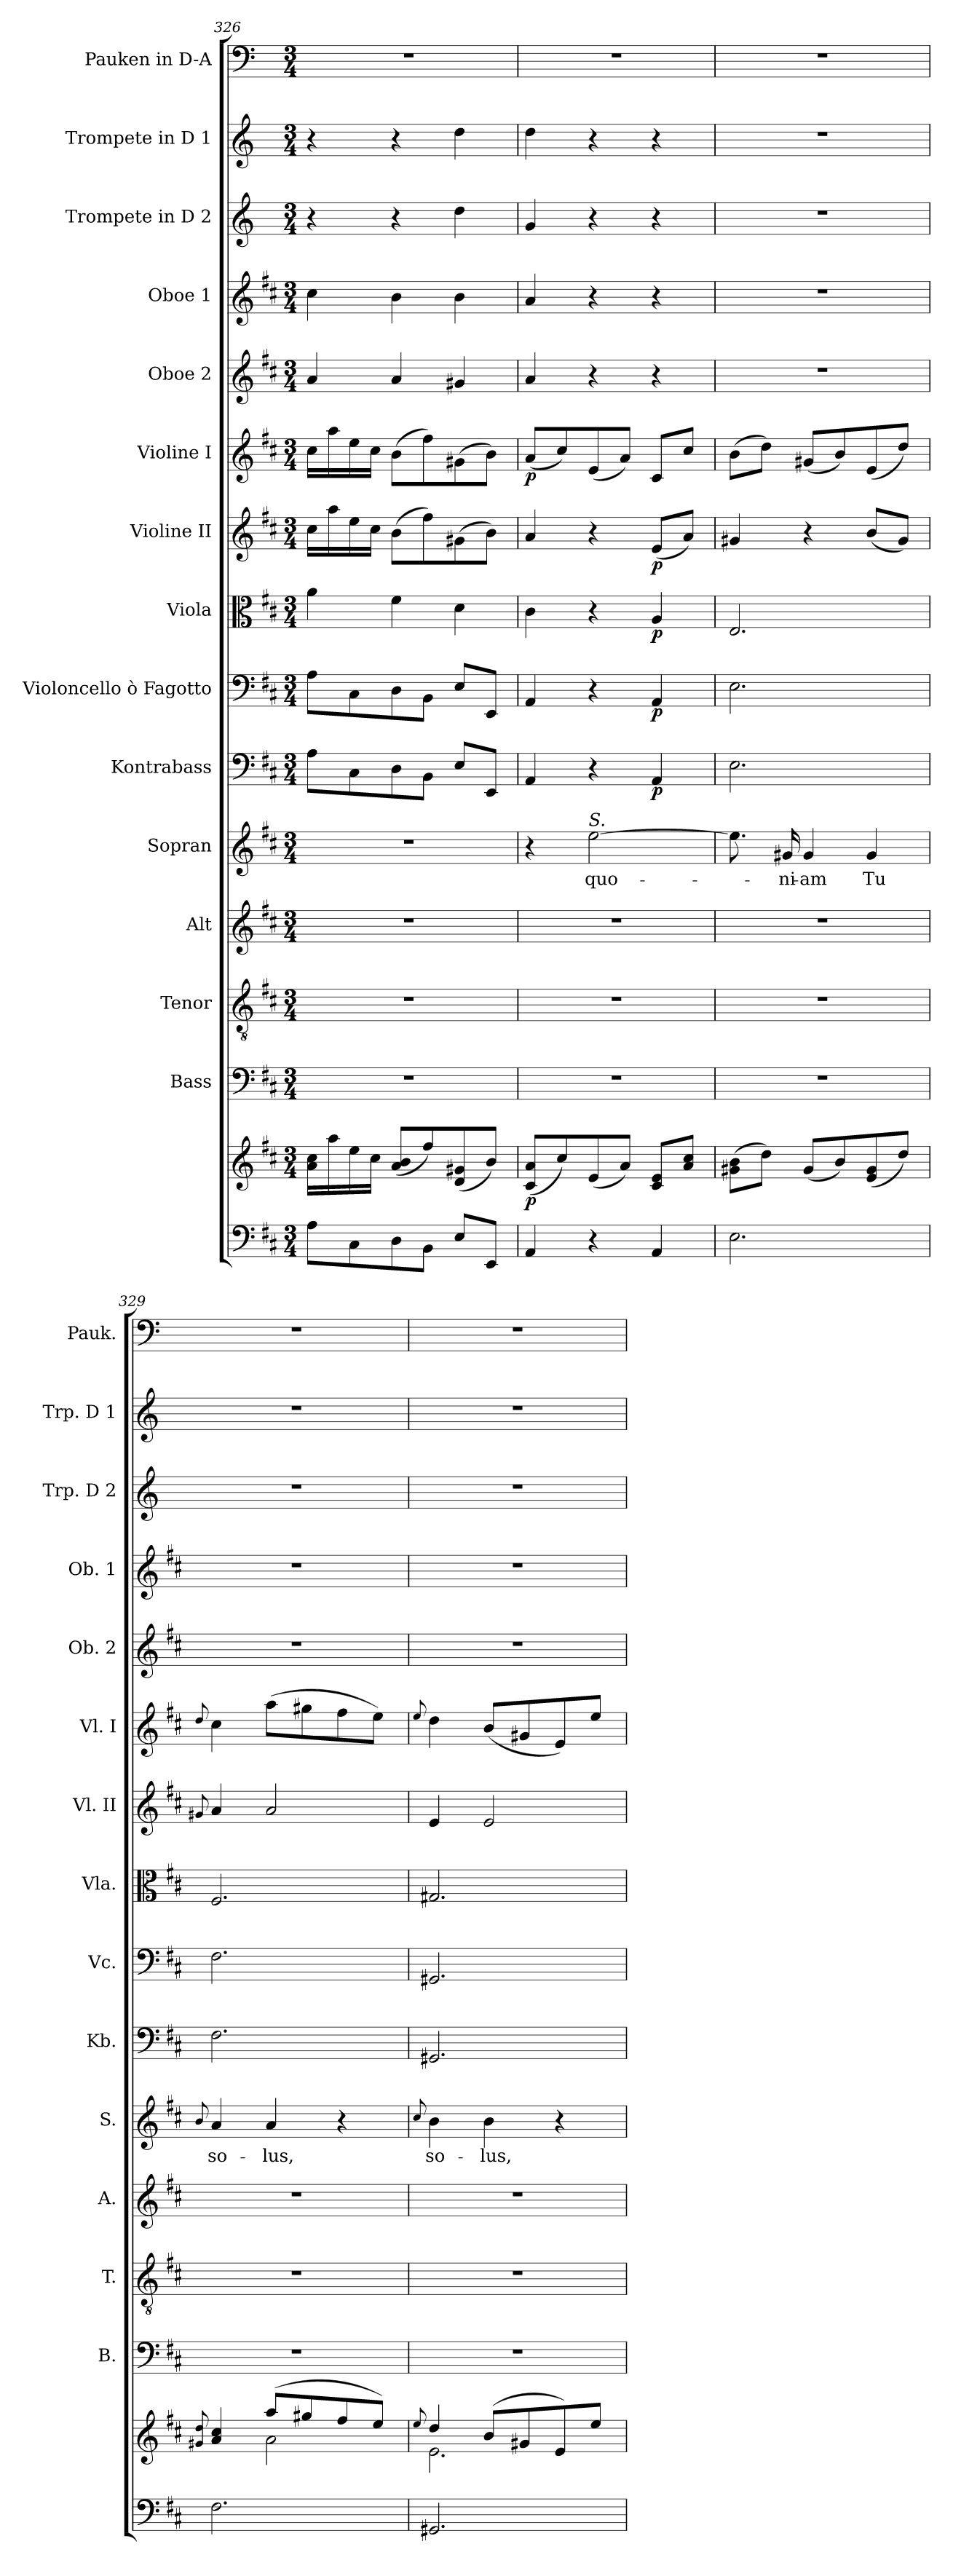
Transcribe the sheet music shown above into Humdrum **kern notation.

**kern	**kern	**dynam	**kern	**kern	**kern	**kern	**text	**kern	**dynam	**kern	**dynam	**kern	**dynam	**kern	**dynam	**kern	**dynam	**kern	**kern	**kern	**kern	**kern
*part15	*part15	*part15	*part14	*part13	*part12	*part11	*part11	*part10	*part10	*part9	*part9	*part8	*part8	*part7	*part7	*part6	*part6	*part5	*part4	*part3	*part2	*part1
*staff16	*staff15	*staff15/16	*staff14	*staff13	*staff12	*staff11	*staff11	*staff10	*staff10	*staff9	*staff9	*staff8	*staff8	*staff7	*staff7	*staff6	*staff6	*staff5	*staff4	*staff3	*staff2	*staff1
*	*	*	*I"Bass	*I"Tenor	*I"Alt	*I"Sopran	*	*I"Kontrabass	*	*I"Violoncello ò Fagotto	*	*I"Viola	*	*I"Violine II	*	*I"Violine I	*	*I"Oboe 2	*I"Oboe 1	*I"Trompete in D 2	*I"Trompete in D 1	*I"Pauken in D-A
*	*	*	*I'B.	*I'T.	*I'A.	*I'S.	*	*I'Kb.	*	*I'Vc.	*	*I'Vla.	*	*I'Vl. II	*	*I'Vl. I	*	*I'Ob. 2	*I'Ob. 1	*I'Trp. D 2	*I'Trp. D 1	*I'Pauk.
!!LO:PB:g=z
*clefF4	*clefG2	*	*clefF4	*clefGv2	*clefG2	*clefG2	*	*clefF4	*	*clefF4	*	*clefC3	*	*clefG2	*	*clefG2	*	*clefG2	*clefG2	*clefG2	*clefG2	*clefF4
*	*	*	*	*	*	*	*	*ITrd7c12	*	*	*	*	*	*	*	*	*	*	*	*ITrd-1c-2	*ITrd-1c-2	*ITrd-1c-2
*k[f#c#]	*k[f#c#]	*	*k[f#c#]	*k[f#c#]	*k[f#c#]	*k[f#c#]	*	*k[f#c#]	*	*k[f#c#]	*	*k[f#c#]	*	*k[f#c#]	*	*k[f#c#]	*	*k[f#c#]	*k[f#c#]	*k[f#c#]	*k[f#c#]	*k[f#c#]
*D:	*D:	*	*D:	*D:	*D:	*D:	*	*D:	*	*D:	*	*D:	*	*D:	*	*D:	*	*D:	*D:	*D:	*D:	*D:
*M3/4	*M3/4	*	*M3/4	*M3/4	*M3/4	*M3/4	*	*M3/4	*	*M3/4	*	*M3/4	*	*M3/4	*	*M3/4	*	*M3/4	*M3/4	*M3/4	*M3/4	*M3/4
=326	=326	=326	=326	=326	=326	=326	=326	=326	=326	=326	=326	=326	=326	=326	=326	=326	=326	=326	=326	=326	=326	=326
8A\L	16a\ 16cc#\LL	.	2.r	2.r	2.r	2.r	.	8AA\L	.	8A\L	.	4a\	.	16cc#\LL	.	16cc#\LL	.	4a/	4cc#\	4r	4r	2.r
.	16aa\	.	.	.	.	.	.	.	.	.	.	.	.	16aa\	.	16aa\	.	.	.	.	.	.
8C#\	16ee\	.	.	.	.	.	.	8CC#\	.	8C#\	.	.	.	16ee\	.	16ee\	.	.	.	.	.	.
.	16cc#\JJ	.	.	.	.	.	.	.	.	.	.	.	.	16cc#\JJ	.	16cc#\JJ	.	.	.	.	.	.
8D\	(<8a/ 8b/L	.	.	.	.	.	.	8DD\	.	8D\	.	4f#\	.	(>8b\L	.	(>8b\L	.	4a/	4b\	4r	4r	.
8BB\J	8ff#/)	.	.	.	.	.	.	8BBB\J	.	8BB\J	.	.	.	8ff#\)	.	8ff#\)	.	.	.	.	.	.
8E/L	(<8d/ 8g#X/	.	.	.	.	.	.	8EE/L	.	8E/L	.	4d\	.	(>8g#X\	.	(>8g#X\	.	4g#X/	4b\	4ee\	4ee\	.
8EE/J	8b/J)	.	.	.	.	.	.	8EEE/J	.	8EE/J	.	.	.	8b\J)	.	8b\J)	.	.	.	.	.	.
=327	=327	=327	=327	=327	=327	=327	=327	=327	=327	=327	=327	=327	=327	=327	=327	=327	=327	=327	=327	=327	=327	=327
!	!	!LO:DY:b	!	!	!	!	!	!	!	!	!	!	!	!	!	!	!LO:DY:b	!	!	!	!	!
4AA/	(<8c#/ 8a/L	p	2.r	2.r	2.r	4r	.	4AAA/	.	4AA/	.	4c#\	.	4a/	.	(<8a/L	p	4a/	4a/	4a/	4ee\	2.r
.	8cc#/)	.	.	.	.	.	.	.	.	.	.	.	.	.	.	8cc#/)	.	.	.	.	.	.
!	!	!	!	!	!	!LO:TX:a:i:t=S.	!	!	!	!	!	!	!	!	!	!	!	!	!	!	!	!
!	!	!	!	!	!	!	!LO:LY:b	!	!	!	!	!	!	!	!	!	!	!	!	!	!	!
4r	(<8e/	.	.	.	.	[2ee\	quo-	4r	.	4r	.	4r	.	4r	.	(<8e/	.	4r	4r	4r	4r	.
.	8a/J)	.	.	.	.	.	.	.	.	.	.	.	.	.	.	8a/J)	.	.	.	.	.	.
!	!	!	!	!	!	!	!	!	!LO:DY:b	!	!LO:DY:b	!	!LO:DY:b	!	!LO:DY:b	!	!	!	!	!	!	!
4AA/	8c#/ 8e/L	.	.	.	.	.	.	4AAA/	p	4AA/	p	4A/	p	(<8e/L	p	8c#/L	.	4r	4r	4r	4r	.
.	8a/ 8cc#/J	.	.	.	.	.	.	.	.	.	.	.	.	8a/J)	.	8cc#/J	.	.	.	.	.	.
=328	=328	=328	=328	=328	=328	=328	=328	=328	=328	=328	=328	=328	=328	=328	=328	=328	=328	=328	=328	=328	=328	=328
2.E\	(>8g#X\ 8b\L	.	2.r	2.r	2.r	8.ee\]	.	2.EE\	.	2.E\	.	2.E/	.	4g#X/	.	(>8b\L	.	2.r	2.r	2.r	2.r	2.r
.	8dd\J)	.	.	.	.	.	.	.	.	.	.	.	.	.	.	8dd\J)	.	.	.	.	.	.
!	!	!	!	!	!	!	!LO:LY:b	!	!	!	!	!	!	!	!	!	!	!	!	!	!	!
.	.	.	.	.	.	16g#X/	-ni-	.	.	.	.	.	.	.	.	.	.	.	.	.	.	.
!	!	!	!	!	!	!	!LO:LY:b	!	!	!	!	!	!	!	!	!	!	!	!	!	!	!
.	(<8g#/L	.	.	.	.	4g#/	-am	.	.	.	.	.	.	4r	.	(<8g#X/L	.	.	.	.	.	.
.	8b/)	.	.	.	.	.	.	.	.	.	.	.	.	.	.	8b/)	.	.	.	.	.	.
!	!	!	!	!	!	!	!LO:LY:b	!	!	!	!	!	!	!	!	!	!	!	!	!	!	!
.	(<8e/ 8g#/	.	.	.	.	4g#/	Tu	.	.	.	.	.	.	(<8b/L	.	(<8e/	.	.	.	.	.	.
.	8dd/J)	.	.	.	.	.	.	.	.	.	.	.	.	8g#/J)	.	8dd/J)	.	.	.	.	.	.
=329	=329	=329	=329	=329	=329	=329	=329	=329	=329	=329	=329	=329	=329	=329	=329	=329	=329	=329	=329	=329	=329	=329
.	8qqg#X/ 8qqdd/	.	.	.	.	8qqb/	.	.	.	.	.	.	.	8qqg#X/	.	8qqdd/	.	.	.	.	.	.
*	*^	*	*	*	*	*	*	*	*	*	*	*	*	*	*	*	*	*	*	*	*	*
!	!	!	!	!	!	!	!	!LO:LY:b	!	!	!	!	!	!	!	!	!	!	!	!	!	!	!
2.F#\	4a/ 4cc#/	4ryy	.	2.r	2.r	2.r	4a/	so-	2.FF#\	.	2.F#\	.	2.F#/	.	4a/	.	4cc#\	.	2.r	2.r	2.r	2.r	2.r
!	!	!	!	!	!	!	!	!LO:LY:b	!	!	!	!	!	!	!	!	!	!	!	!	!	!	!
.	(>8aa/L	2a\	.	.	.	.	4a/	-lus,	.	.	.	.	.	.	2a/	.	(>8aa\L	.	.	.	.	.	.
.	8gg#X/	.	.	.	.	.	.	.	.	.	.	.	.	.	.	.	8gg#X\	.	.	.	.	.	.
.	8ff#/	.	.	.	.	.	4r	.	.	.	.	.	.	.	.	.	8ff#\	.	.	.	.	.	.
.	8ee/J)	.	.	.	.	.	.	.	.	.	.	.	.	.	.	.	8ee\J)	.	.	.	.	.	.
=330	=330	=330	=330	=330	=330	=330	=330	=330	=330	=330	=330	=330	=330	=330	=330	=330	=330	=330	=330	=330	=330	=330	=330
.	8qqee/	.	.	.	.	.	8qqcc#/	.	.	.	.	.	.	.	.	.	8qqee/	.	.	.	.	.	.
!	!	!	!	!	!	!	!	!LO:LY:b	!	!	!	!	!	!	!	!	!	!	!	!	!	!	!
2.GG#X/	4dd/	2.e\	.	2.r	2.r	2.r	4b\	so-	2.GGG#X/	.	2.GG#X/	.	2.G#X/	.	4e/	.	4dd\	.	2.r	2.r	2.r	2.r	2.r
!	!	!	!	!	!	!	!	!LO:LY:b	!	!	!	!	!	!	!	!	!	!	!	!	!	!	!
.	(>8b/L	.	.	.	.	.	4b\	-lus,	.	.	.	.	.	.	2e/	.	(<8b/L	.	.	.	.	.	.
.	8g#X/	.	.	.	.	.	.	.	.	.	.	.	.	.	.	.	8g#X/	.	.	.	.	.	.
.	8e/)	.	.	.	.	.	4r	.	.	.	.	.	.	.	.	.	8e/)	.	.	.	.	.	.
.	8ee/J	.	.	.	.	.	.	.	.	.	.	.	.	.	.	.	8ee/J	.	.	.	.	.	.
*	*v	*v	*	*	*	*	*	*	*	*	*	*	*	*	*	*	*	*	*	*	*	*	*
=	=	=	=	=	=	=	=	=	=	=	=	=	=	=	=	=	=	=	=	=	=	=
*-	*-	*-	*-	*-	*-	*-	*-	*-	*-	*-	*-	*-	*-	*-	*-	*-	*-	*-	*-	*-	*-	*-
